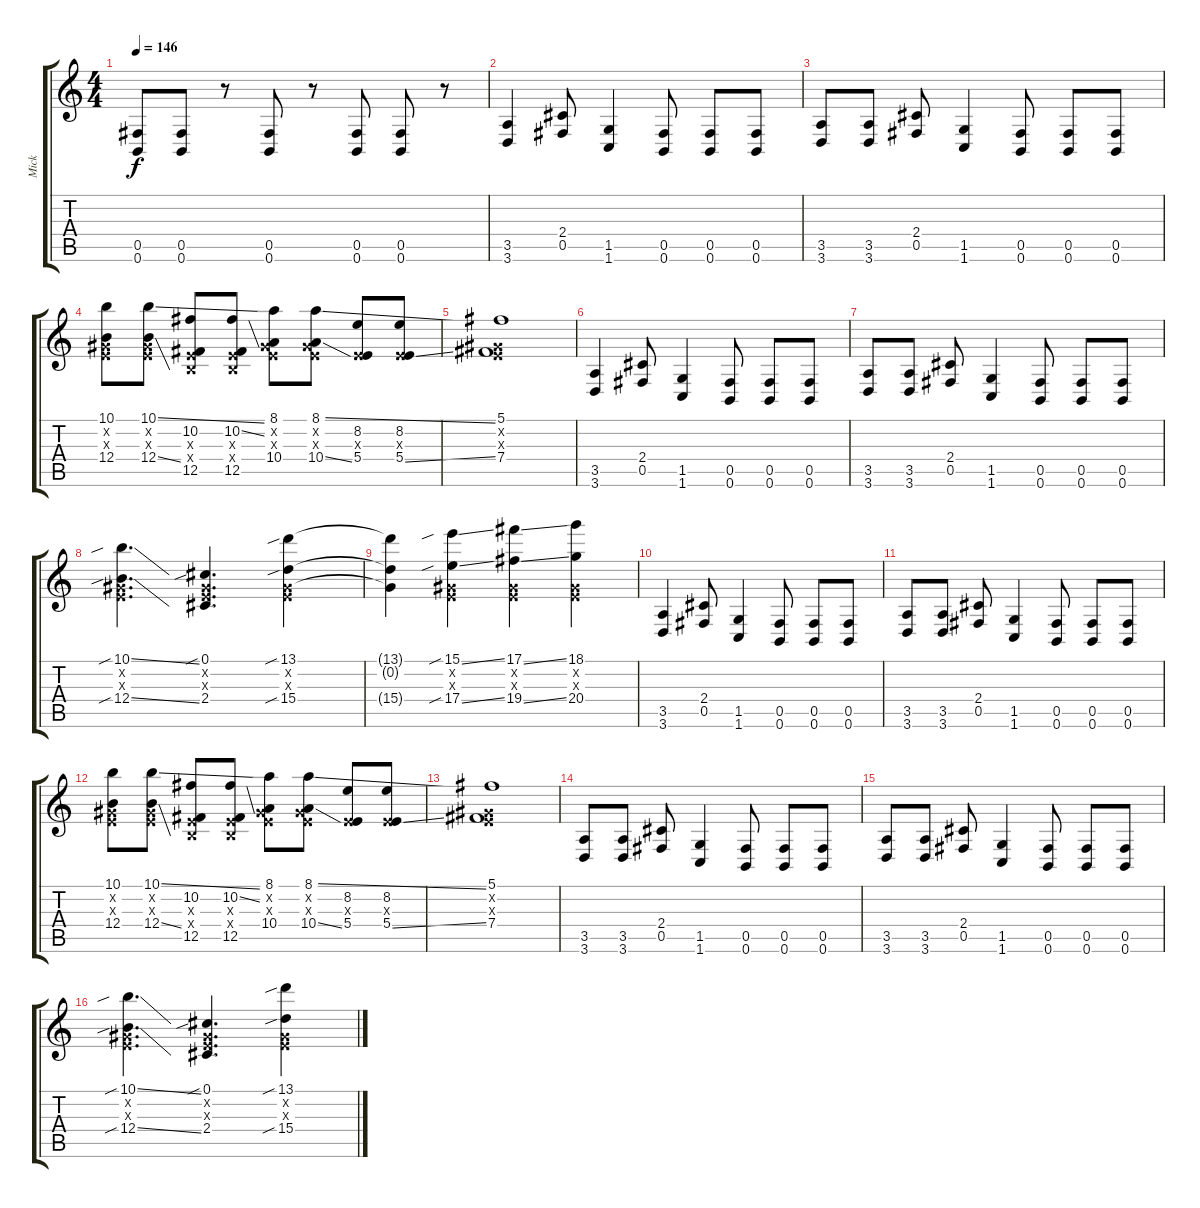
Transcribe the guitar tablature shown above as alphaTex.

\track ("Mick" "Mick") {instrument distortionguitar}
\staff {score tabs}
\tuning (Db4 Ab3 E3 B2 Gb2 B1) {hide}
\ts (4 4)
\tempo 146
\clef g2
\ks c
(0.5 0.6).8{dy f} (0.5 0.6).8 r.8 (0.5 0.6).8 r.8 (0.5 0.6).8 (0.5 0.6).8 r.8 |
(3.5 3.6).4 (2.4 0.5).8 (1.5 1.6).4 (0.5 0.6).8 (0.5 0.6).8 (0.5 0.6).8 |
(3.5 3.6).8 (3.5 3.6).8 (2.4 0.5).8 (1.5 1.6).4 (0.5 0.6).8 (0.5 0.6).8 (0.5 0.6).8 |
(10.1 0.2{x} 0.3{x} 12.4).8 (10.1{ss} 0.2{x} 0.3{x} 12.4{ss}).8 (10.2 0.3{x} 0.4{x} 12.5).8 (10.2{ss} 0.3{x} 0.4{x} 12.5).8 (8.1 0.2{x} 0.3{x} 10.4).8 (8.1{ss} 0.2{x} 0.3{x} 10.4{ss}).8 (8.2 0.3{x} 5.4).8 (8.2 0.3{x} 5.4{ss}).8 |
(5.1 0.2{x} 0.3{x} 7.4).1 |
(3.5 3.6).4 (2.4 0.5).8 (1.5 1.6).4 (0.5 0.6).8 (0.5 0.6).8 (0.5 0.6).8 |
(3.5 3.6).8 (3.5 3.6).8 (2.4 0.5).8 (1.5 1.6).4 (0.5 0.6).8 (0.5 0.6).8 (0.5 0.6).8 |
(10.1{sib ss} 0.2{x} 0.3{x} 12.4{sib ss}).4{d} (0.1{sib} 0.2{x} 0.3{x} 2.4).4{d} (13.1{sib} 0.2{x} 0.3{x} 15.4{sib}).4 |
(13.1{t} 0.2{t} 15.4{t}).4 (15.1{sib ss} 0.2{x} 0.3{x} 17.4{sib ss}).4 (17.1{ss} 0.2{x} 0.3{x} 19.4{ss}).4 (18.1 0.2{x} 0.3{x} 20.4).4 |
(3.5 3.6).4 (2.4 0.5).8 (1.5 1.6).4 (0.5 0.6).8 (0.5 0.6).8 (0.5 0.6).8 |
(3.5 3.6).8 (3.5 3.6).8 (2.4 0.5).8 (1.5 1.6).4 (0.5 0.6).8 (0.5 0.6).8 (0.5 0.6).8 |
(10.1 0.2{x} 0.3{x} 12.4).8 (10.1{ss} 0.2{x} 0.3{x} 12.4{ss}).8 (10.2 0.3{x} 0.4{x} 12.5).8 (10.2{ss} 0.3{x} 0.4{x} 12.5).8 (8.1 0.2{x} 0.3{x} 10.4).8 (8.1{ss} 0.2{x} 0.3{x} 10.4{ss}).8 (8.2 0.3{x} 5.4).8 (8.2 0.3{x} 5.4{ss}).8 |
(5.1 0.2{x} 0.3{x} 7.4).1 |
(3.5 3.6).8 (3.5 3.6).8 (2.4 0.5).8 (1.5 1.6).4 (0.5 0.6).8 (0.5 0.6).8 (0.5 0.6).8 |
(3.5 3.6).8 (3.5 3.6).8 (2.4 0.5).8 (1.5 1.6).4 (0.5 0.6).8 (0.5 0.6).8 (0.5 0.6).8 |
(10.1{sib ss} 0.2{x} 0.3{x} 12.4{sib ss}).4{d} (0.1{sib} 0.2{x} 0.3{x} 2.4).4{d} (13.1{sib} 0.2{x} 0.3{x} 15.4{sib}).4
